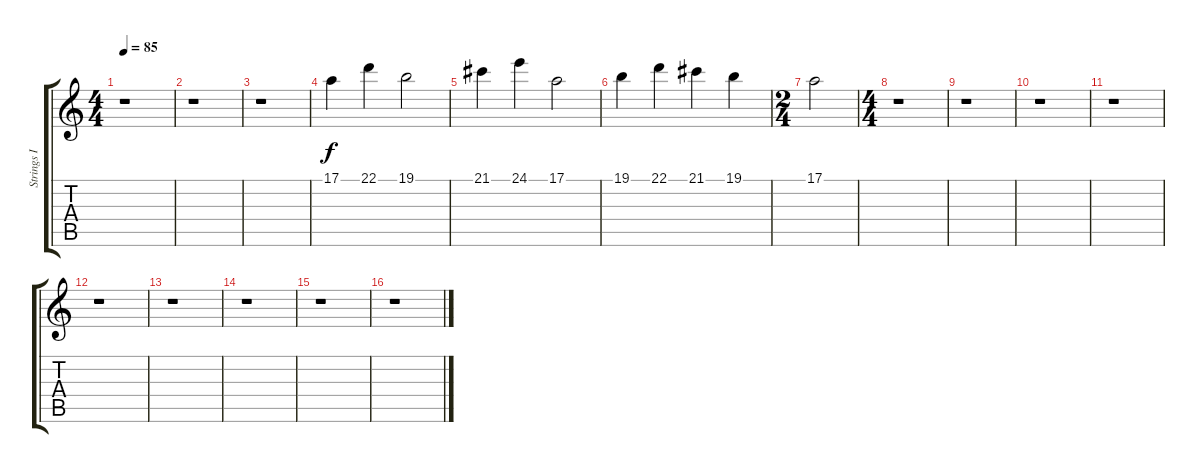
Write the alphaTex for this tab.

\track ("Strings I" "Strings I") {instrument synthstrings1}
\staff {score tabs}
\tuning (E4 B3 G3 D3 A2 E2) {hide}
\ts (4 4)
\tempo 85
\clef g2
\ks c
r.1{dy f} |
r.1 |
r.1 |
17.1.4 22.1.4 19.1.2 |
21.1.4 24.1.4 17.1.2 |
19.1.4 22.1.4 21.1.4 19.1.4 |
\ts (2 4)
17.1.2 |
\ts (4 4)
r.1 |
r.1 |
r.1 |
r.1 |
r.1 |
r.1 |
r.1 |
r.1 |
r.1
